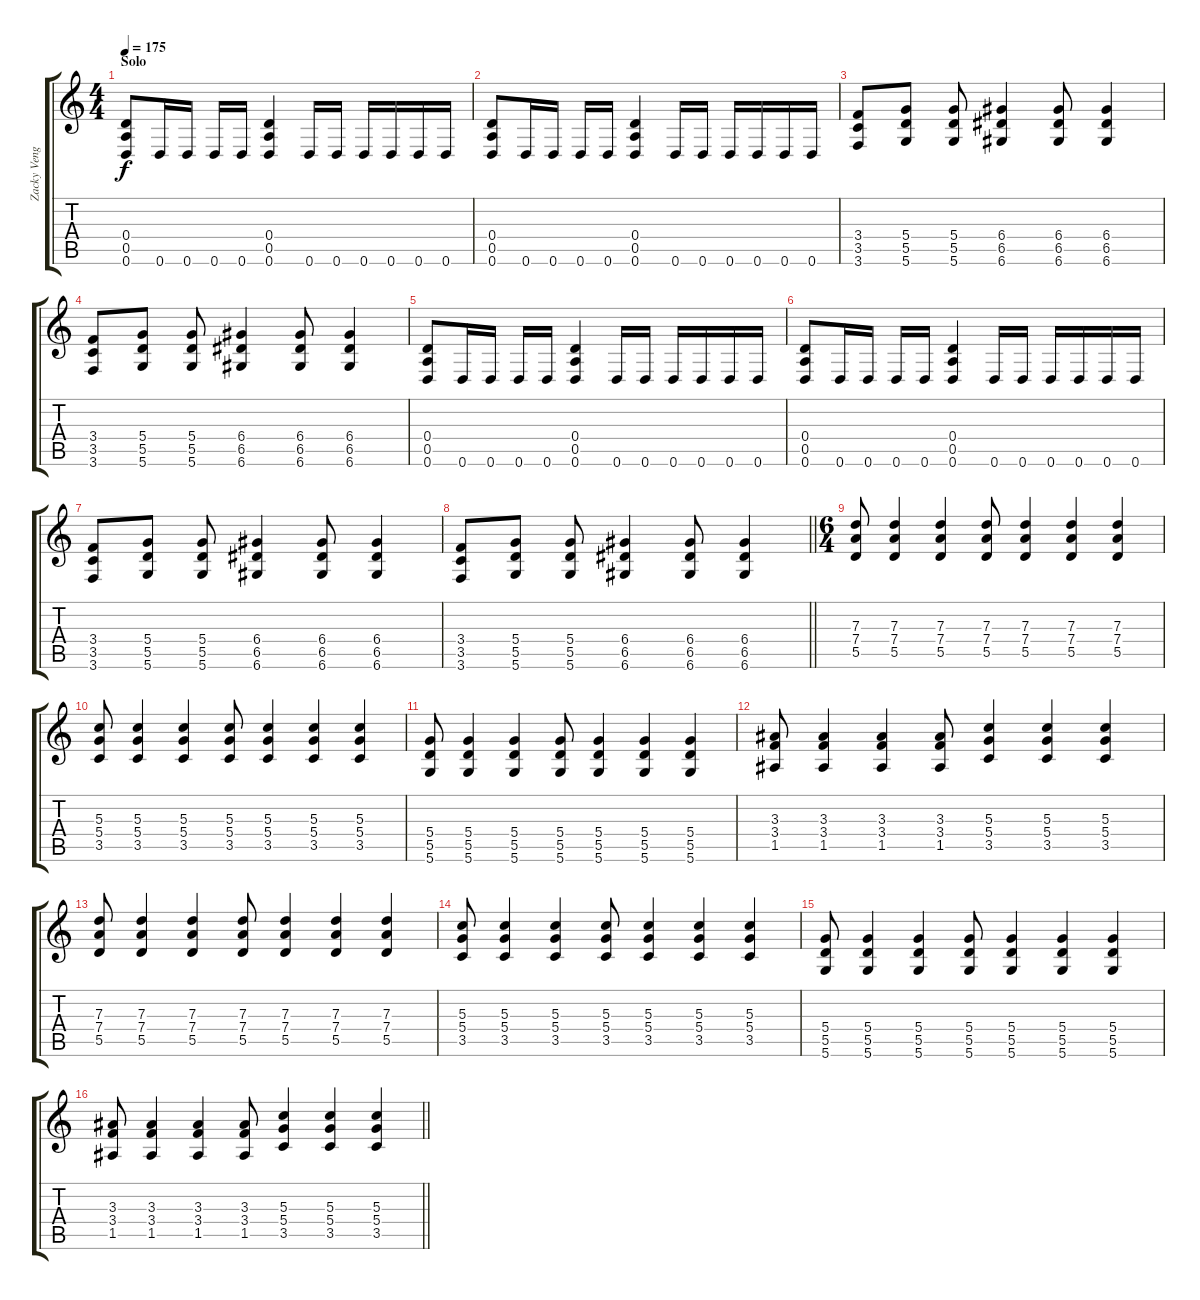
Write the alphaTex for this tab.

\track ("Zacky Vengeance" "Zacky Veng") {instrument distortionguitar}
\staff {score tabs}
\tuning (E4 B3 G3 D3 A2 D2) {hide}
\ts (4 4)
\section ("" "Solo")
\tempo 175
\clef g2
\ks c
(0.4 0.5 0.6).8{dy f} 0.6.16 0.6.16 0.6.16 0.6.16 (0.4 0.5 0.6).4 0.6.16 0.6.16 0.6.16 0.6.16 0.6.16 0.6.16 |
(0.4 0.5 0.6).8 0.6.16 0.6.16 0.6.16 0.6.16 (0.4 0.5 0.6).4 0.6.16 0.6.16 0.6.16 0.6.16 0.6.16 0.6.16 |
(3.4 3.5 3.6).8 (5.4 5.5 5.6).8 (5.4 5.5 5.6).8 (6.4 6.5 6.6).4 (6.4 6.5 6.6).8 (6.4 6.5 6.6).4 |
(3.4 3.5 3.6).8 (5.4 5.5 5.6).8 (5.4 5.5 5.6).8 (6.4 6.5 6.6).4 (6.4 6.5 6.6).8 (6.4 6.5 6.6).4 |
(0.4 0.5 0.6).8 0.6.16 0.6.16 0.6.16 0.6.16 (0.4 0.5 0.6).4 0.6.16 0.6.16 0.6.16 0.6.16 0.6.16 0.6.16 |
(0.4 0.5 0.6).8 0.6.16 0.6.16 0.6.16 0.6.16 (0.4 0.5 0.6).4 0.6.16 0.6.16 0.6.16 0.6.16 0.6.16 0.6.16 |
(3.4 3.5 3.6).8 (5.4 5.5 5.6).8 (5.4 5.5 5.6).8 (6.4 6.5 6.6).4 (6.4 6.5 6.6).8 (6.4 6.5 6.6).4 |
\barLineRight lightlight
(3.4 3.5 3.6).8 (5.4 5.5 5.6).8 (5.4 5.5 5.6).8 (6.4 6.5 6.6).4 (6.4 6.5 6.6).8 (6.4 6.5 6.6).4 |
\ts (6 4)
(7.3 7.4 5.5).8 (7.3 7.4 5.5).4 (7.3 7.4 5.5).4 (7.3 7.4 5.5).8 (7.3 7.4 5.5).4 (7.3 7.4 5.5).4 (7.3 7.4 5.5).4 |
(5.3 5.4 3.5).8 (5.3 5.4 3.5).4 (5.3 5.4 3.5).4 (5.3 5.4 3.5).8 (5.3 5.4 3.5).4 (5.3 5.4 3.5).4 (5.3 5.4 3.5).4 |
(5.4 5.5 5.6).8 (5.4 5.5 5.6).4 (5.4 5.5 5.6).4 (5.4 5.5 5.6).8 (5.4 5.5 5.6).4 (5.4 5.5 5.6).4 (5.4 5.5 5.6).4 |
(3.3 3.4 1.5).8 (3.3 3.4 1.5).4 (3.3 3.4 1.5).4 (3.3 3.4 1.5).8 (5.3 5.4 3.5).4 (5.3 5.4 3.5).4 (5.3 5.4 3.5).4 |
(7.3 7.4 5.5).8 (7.3 7.4 5.5).4 (7.3 7.4 5.5).4 (7.3 7.4 5.5).8 (7.3 7.4 5.5).4 (7.3 7.4 5.5).4 (7.3 7.4 5.5).4 |
(5.3 5.4 3.5).8 (5.3 5.4 3.5).4 (5.3 5.4 3.5).4 (5.3 5.4 3.5).8 (5.3 5.4 3.5).4 (5.3 5.4 3.5).4 (5.3 5.4 3.5).4 |
(5.4 5.5 5.6).8 (5.4 5.5 5.6).4 (5.4 5.5 5.6).4 (5.4 5.5 5.6).8 (5.4 5.5 5.6).4 (5.4 5.5 5.6).4 (5.4 5.5 5.6).4 |
\barLineRight lightlight
(3.3 3.4 1.5).8 (3.3 3.4 1.5).4 (3.3 3.4 1.5).4 (3.3 3.4 1.5).8 (5.3 5.4 3.5).4 (5.3 5.4 3.5).4 (5.3 5.4 3.5).4
